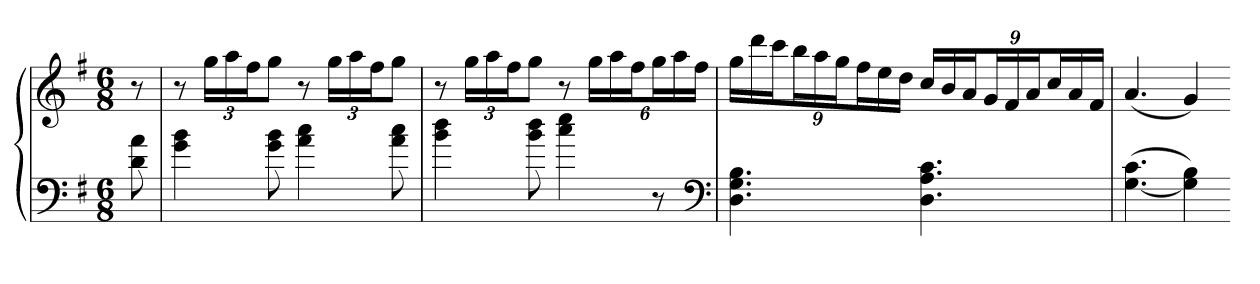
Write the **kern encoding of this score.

**kern	**kern
*part1	*part1
*staff2	*staff1
*clefF4	*clefG2
*k[f#]	*k[f#]
*G:	*G:
*M6/8	*M6/8
=	=
8d 8a	8r
=105	=105
4g 4b	8r
.	24ggLL
.	24aa
.	24ff#J
8g 8b	8ggJ
4a 4cc	8r
.	24ggLL
.	24aa
.	24ff#J
8a 8cc	8ggJ
=106	=106
4b 4dd	8r
.	24ggLL
.	24aa
.	24ff#J
8b 8dd	8ggJ
4cc 4ee	8r
.	24ggLL
.	24aa
.	24ff#J
8r	24ggL
.	24aa
.	24ff#JJ
*clefF4	*
=107	=107
4.D 4.G 4.B	24ggLL
.	24ddd
.	24cccJ
.	24bbL
.	24aa
.	24ggJ
.	24ff#L
.	24ee
.	24ddJJ
4.D 4.A 4.c	24ccLL
.	24b
.	24aJ
.	24gL
.	24f#
.	24aJ
.	24ccL
.	24a
.	24f#JJ
=108	=108
([4.G 4.c	(4.a
4G] 4B)	4g)
=-	=-
*-	*-
